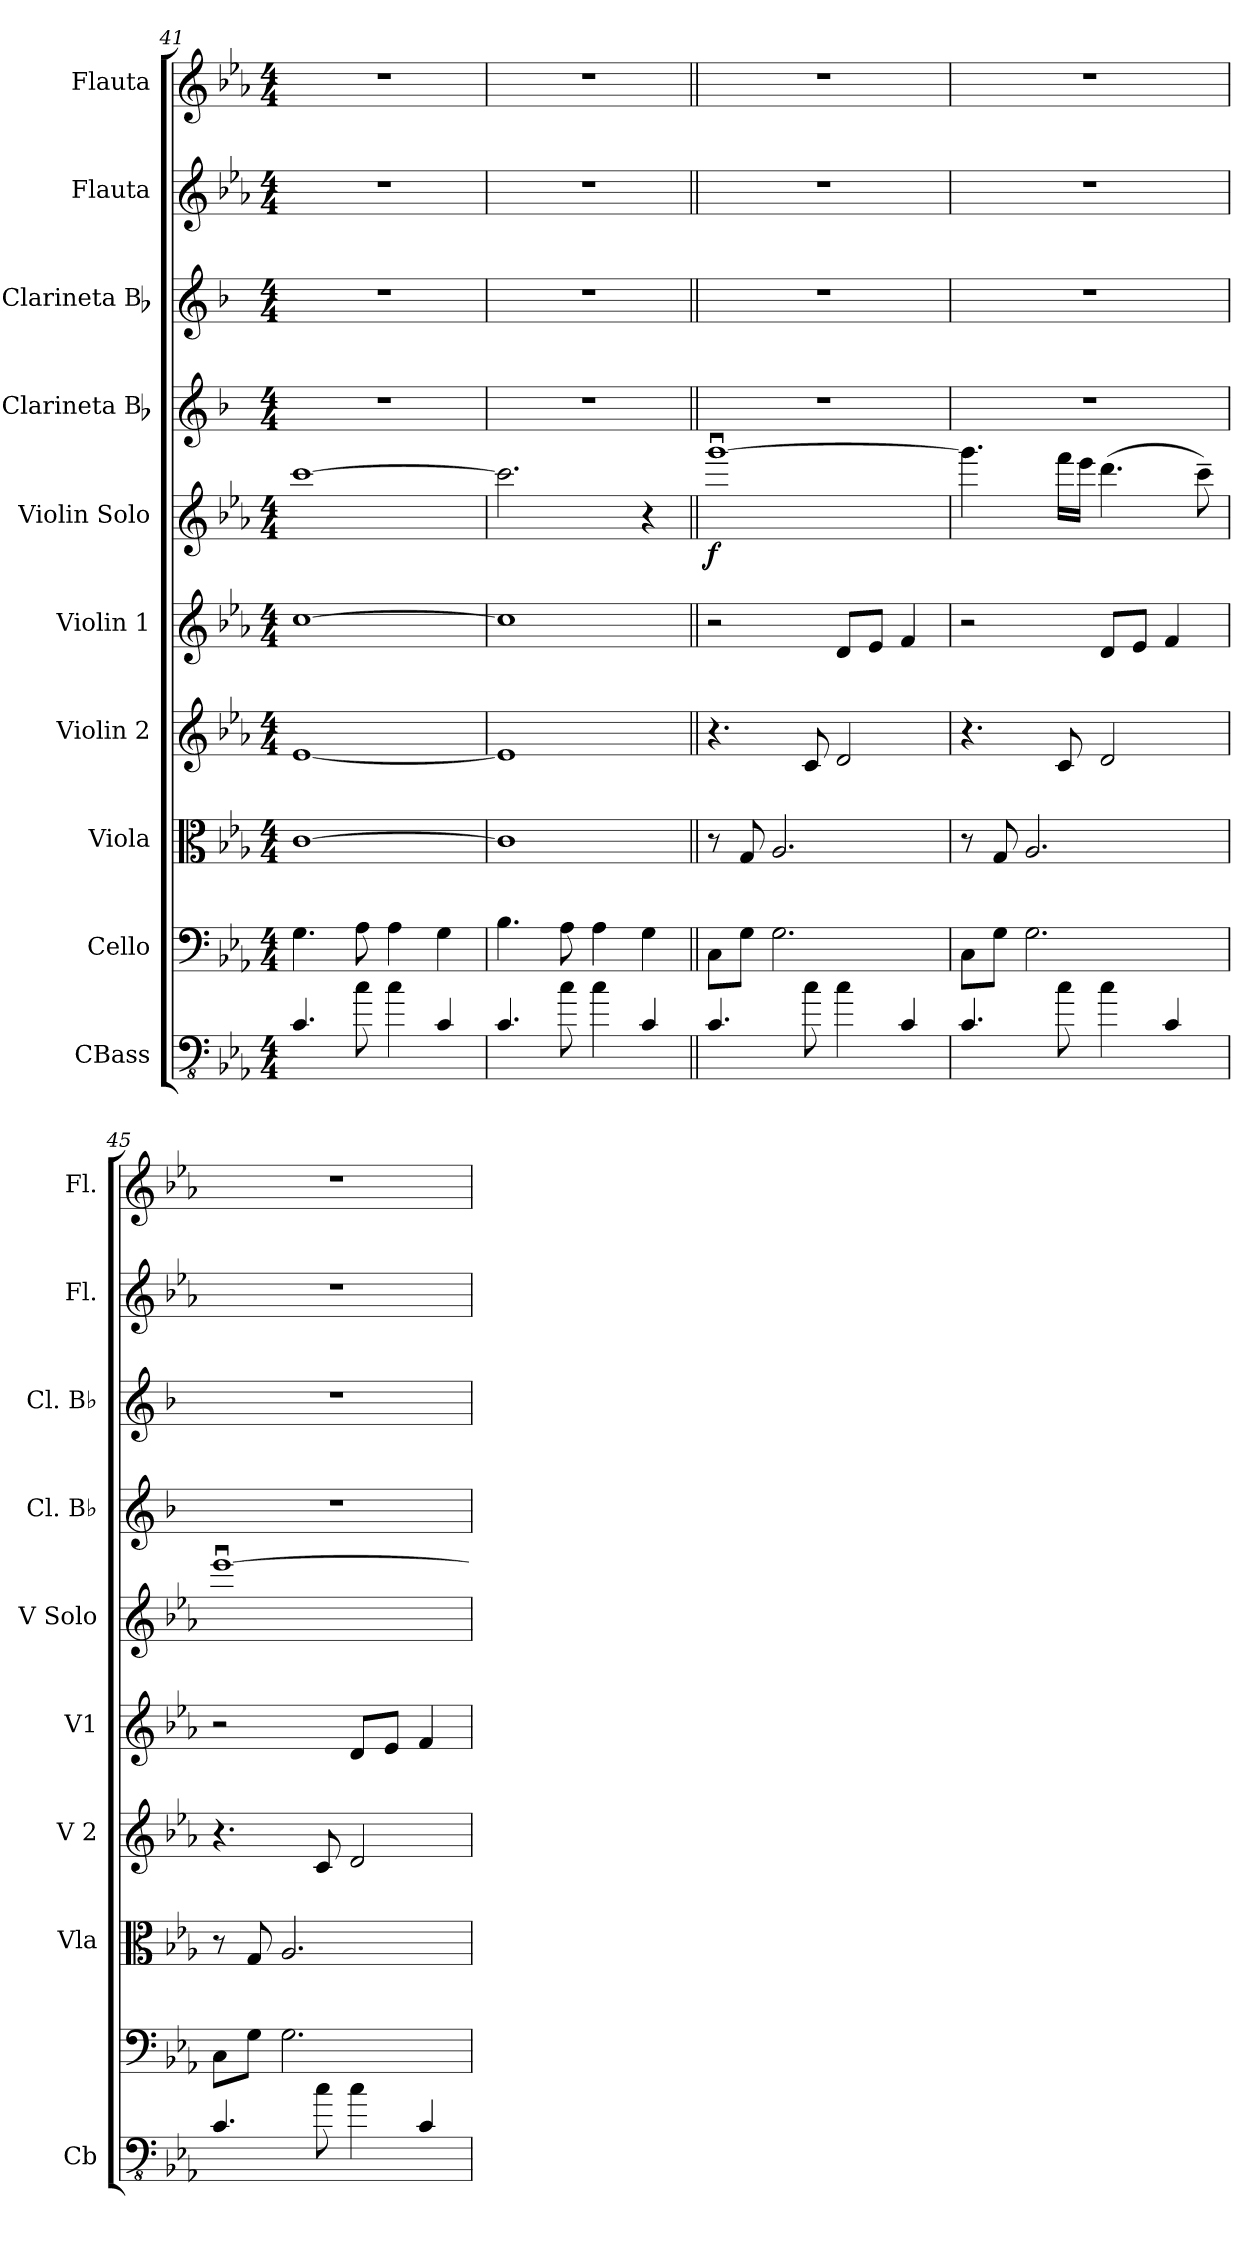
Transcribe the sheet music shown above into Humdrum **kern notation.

**kern	**kern	**kern	**kern	**kern	**kern	**dynam	**kern	**kern	**kern	**kern
*part10	*part9	*part8	*part7	*part6	*part5	*part5	*part4	*part3	*part2	*part1
*staff10	*staff9	*staff8	*staff7	*staff6	*staff5	*staff5	*staff4	*staff3	*staff2	*staff1
*I"CBass	*I"Cello	*I"Viola	*I"Violin 2	*I"Violin 1	*I"Violin Solo	*	*I"Clarineta Bb	*I"Clarineta Bb	*I"Flauta	*I"Flauta
*I'Cb	*	*I'Vla	*I'V 2	*I'V1	*I'V Solo	*	*I'Cl. Bb	*I'Cl. Bb	*I'Fl.	*I'Fl.
*clefFv4	*clefF4	*clefC3	*clefG2	*clefG2	*clefG2	*	*clefG2	*clefG2	*clefG2	*clefG2
*ITrd7c12	*	*	*	*	*	*	*ITrd1c2	*ITrd1c2	*	*
*k[b-e-a-]	*k[b-e-a-]	*k[b-e-a-]	*k[b-e-a-]	*k[b-e-a-]	*k[b-e-a-]	*	*k[b-e-a-]	*k[b-e-a-]	*k[b-e-a-]	*k[b-e-a-]
*M4/4	*M4/4	*M4/4	*M4/4	*M4/4	*M4/4	*	*M4/4	*M4/4	*M4/4	*M4/4
=41	=41	=41	=41	=41	=41	=41	=41	=41	=41	=41
4.CC/	4.G\	[1c	[1e-	[1cc	[1ccc	.	1r	1r	1r	1r
8C\	8A-\	.	.	.	.	.	.	.	.	.
4C\	4A-\	.	.	.	.	.	.	.	.	.
4CC/	4G\	.	.	.	.	.	.	.	.	.
!!LO:PB:g=z
=42	=42	=42	=42	=42	=42	=42	=42	=42	=42	=42
4.CC/	4.B-\	1c]	1e-]	1cc]	2.ccc\]	.	1r	1r	1r	1r
8C\	8A-\	.	.	.	.	.	.	.	.	.
4C\	4A-\	.	.	.	.	.	.	.	.	.
4CC/	4G\	.	.	.	4r	.	.	.	.	.
=43||	=43||	=43||	=43||	=43||	=43||	=43||	=43||	=43||	=43||	=43||
!	!	!	!	!	!	!LO:DY:b	!	!	!	!
4.CC/	8C\L	8r	4.r	2r	[1gggu	f	1r	1r	1r	1r
.	8G\J	8G/	.	.	.	.	.	.	.	.
.	2.G\	2.A-/	.	.	.	.	.	.	.	.
8C\	.	.	8c/	.	.	.	.	.	.	.
4C\	.	.	2d/	8d/L	.	.	.	.	.	.
.	.	.	.	8e-/J	.	.	.	.	.	.
4CC/	.	.	.	4f/	.	.	.	.	.	.
=44	=44	=44	=44	=44	=44	=44	=44	=44	=44	=44
4.CC/	8C\L	8r	4.r	2r	4.ggg\]	.	1r	1r	1r	1r
.	8G\J	8G/	.	.	.	.	.	.	.	.
.	2.G\	2.A-/	.	.	.	.	.	.	.	.
8C\	.	.	8c/	.	16fff\LL	.	.	.	.	.
.	.	.	.	.	16eee-\JJ	.	.	.	.	.
4C\	.	.	2d/	8d/L	(4.ddd\	.	.	.	.	.
.	.	.	.	8e-/J	.	.	.	.	.	.
4CC/	.	.	.	4f/	.	.	.	.	.	.
.	.	.	.	.	8ccc~\)	.	.	.	.	.
=45	=45	=45	=45	=45	=45	=45	=45	=45	=45	=45
4.CC/	8C\L	8r	4.r	2r	[1eee-u	.	1r	1r	1r	1r
.	8G\J	8G/	.	.	.	.	.	.	.	.
.	2.G\	2.A-/	.	.	.	.	.	.	.	.
8C\	.	.	8c/	.	.	.	.	.	.	.
4C\	.	.	2d/	8d/L	.	.	.	.	.	.
.	.	.	.	8e-/J	.	.	.	.	.	.
4CC/	.	.	.	4f/	.	.	.	.	.	.
=	=	=	=	=	=	=	=	=	=	=
*-	*-	*-	*-	*-	*-	*-	*-	*-	*-	*-
